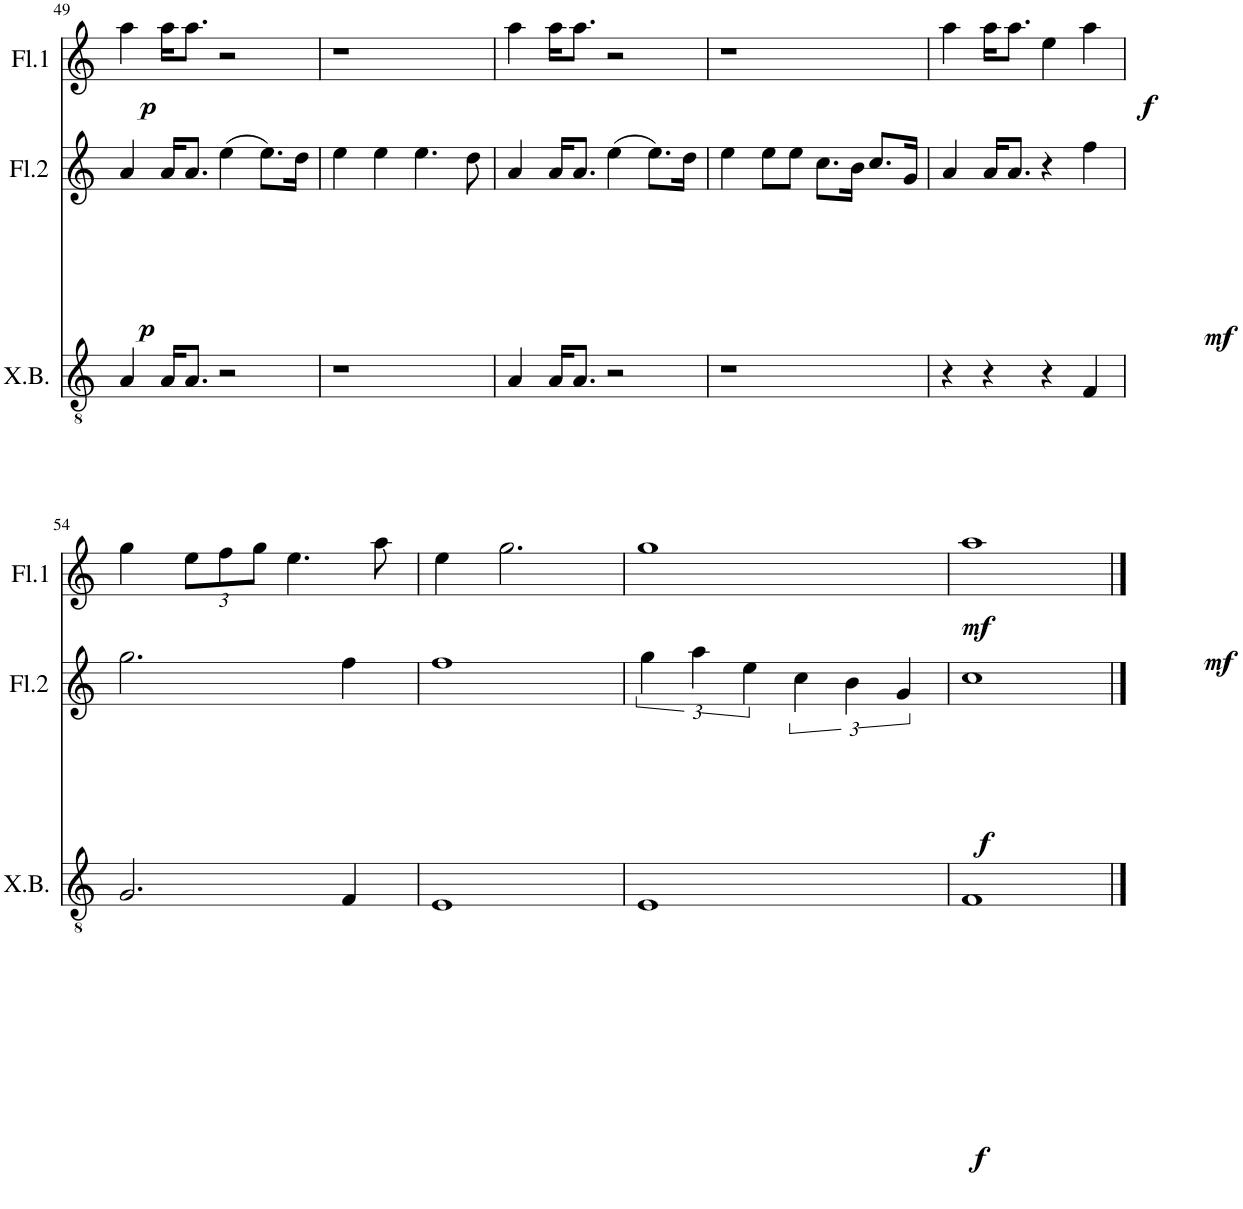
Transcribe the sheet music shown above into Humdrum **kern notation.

**kern	**dynam	**kern	**dynam	**kern	**dynam
*part3	*part3	*part2	*part2	*part1	*part1
*staff3	*staff3	*staff2	*staff2	*staff1	*staff1
*I"Xil.Baj.	*	*I"Flauta 2	*	*I"Flauta 1	*
*I'X.B.	*	*I'Fl.2	*	*I'Fl.1	*
!!LO:PB:g=z
*clefGv2	*	*clefG2	*	*clefG2	*
*k[]	*	*k[]	*	*k[]	*
*M4/4	*	*M4/4	*	*M4/4	*
=49	=49	=49	=49	=49	=49
!	!	!	!LO:DY:b	!	!LO:DY:b
4A/	.	4a/	p	4aa\	p
16A/KL	.	16a/KL	.	16aa\KL	.
8.A/J	.	8.a/J	.	8.aa\J	.
2r	.	(4ee\	.	2r	.
.	.	8.ee\L)	.	.	.
.	.	16dd\Jk	.	.	.
=50	=50	=50	=50	=50	=50
1r	.	4ee\	.	1r	.
.	.	4ee\	.	.	.
.	.	4.ee\	.	.	.
.	.	8dd\	.	.	.
=51	=51	=51	=51	=51	=51
4A/	.	4a/	.	4aa\	.
16A/KL	.	16a/KL	.	16aa\KL	.
8.A/J	.	8.a/J	.	8.aa\J	.
2r	.	(4ee\	.	2r	.
.	.	8.ee\L)	.	.	.
.	.	16dd\Jk	.	.	.
=52	=52	=52	=52	=52	=52
1r	.	4ee\	.	1r	.
.	.	8ee\L	.	.	.
.	.	8ee\J	.	.	.
.	.	8.cc\L	.	.	.
.	.	16b\Jk	.	.	.
.	.	8.cc/L	.	.	.
.	.	16g/Jk	.	.	.
=53	=53	=53	=53	=53	=53
4r	.	4a/	.	4aa\	.
4r	.	16a/KL	.	16aa\KL	.
.	.	8.a/J	.	8.aa\J	.
!	!	!	!	!	!LO:DY:b
4r	.	4r	.	4ee\	f
!	!LO:DY:b	!	!LO:DY:b	!	!
4F/	mf	4ff\	mf	4aa\	.
!!LO:LB:g=z
=54	=54	=54	=54	=54	=54
2.G/	.	2.gg\	.	4gg\	.
*	*	*	*	*Xbrackettup	*
.	.	.	.	12ee\L	.
.	.	.	.	12ff\	.
.	.	.	.	12gg\J	.
.	.	.	.	4.ee\	.
4F/	.	4ff\	.	.	.
.	.	.	.	8aa\	.
=55	=55	=55	=55	=55	=55
1E	.	1ff	.	4ee\	.
.	.	.	.	2.gg\	.
=56	=56	=56	=56	=56	=56
1E	.	6gg\	.	1gg	.
.	.	6aa\	.	.	.
.	.	6ee\	.	.	.
.	.	6cc\	.	.	.
.	.	6b\	.	.	.
.	.	6g/	.	.	.
=57	=57	=57	=57	=57	=57
!	!LO:DY:b	!	!LO:DY:b	!	!LO:DY:b
1F	f	1cc	f	1aa	mf
==	==	==	==	==	==
*-	*-	*-	*-	*-	*-
